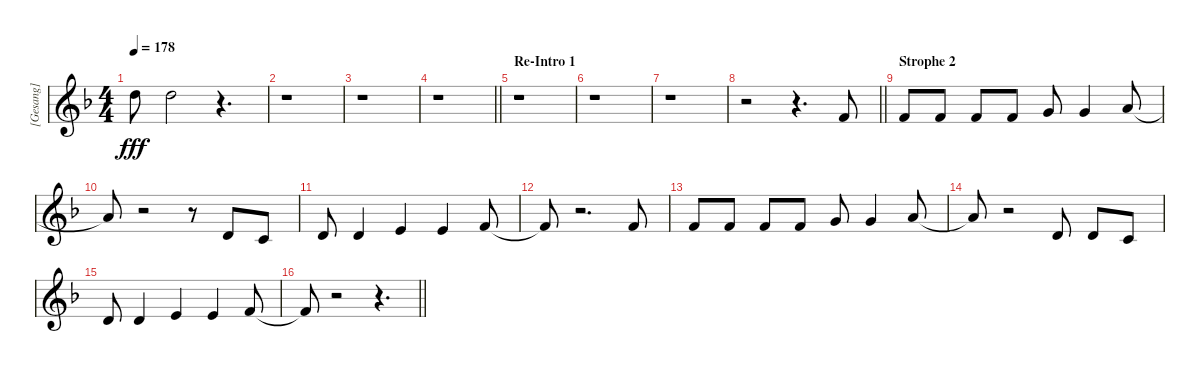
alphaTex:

\track ("[Gesang]" "[Gesang]") {instrument altosax}
\staff {score}
\tuning (E4 B3 G3 D3 A2 E2) {hide}
\ts (4 4)
\tempo 178
\clef g2
\ks dminor
15.2{t}.8{dy fff} 15.2.2 r.4{d} |
r.1 |
r.1 |
\barLineRight lightlight
r.1 |
\section ("" "Re-Intro 1")
r.1 |
r.1 |
r.1 |
\barLineRight lightlight
r.2 r.4{d} 6.2.8 |
\section ("" "Strophe 2")
6.2.8 6.2.8 6.2.8 6.2.8 8.2.8 8.2.4 10.2.8 |
10.2{t}.8 r.2 r.8 3.2.8 1.2.8 |
3.2.8 3.2.4 5.2.4 5.2.4 6.2.8 |
6.2{t}.8 r.2{d} 6.2.8 |
6.2.8 6.2.8 6.2.8 6.2.8 8.2.8 8.2.4 10.2.8 |
10.2{t}.8 r.2 3.2.8 3.2.8 1.2.8 |
3.2.8 3.2.4 5.2.4 5.2.4 6.2.8 |
\barLineRight lightlight
6.2{t}.8 r.2 r.4{d}
